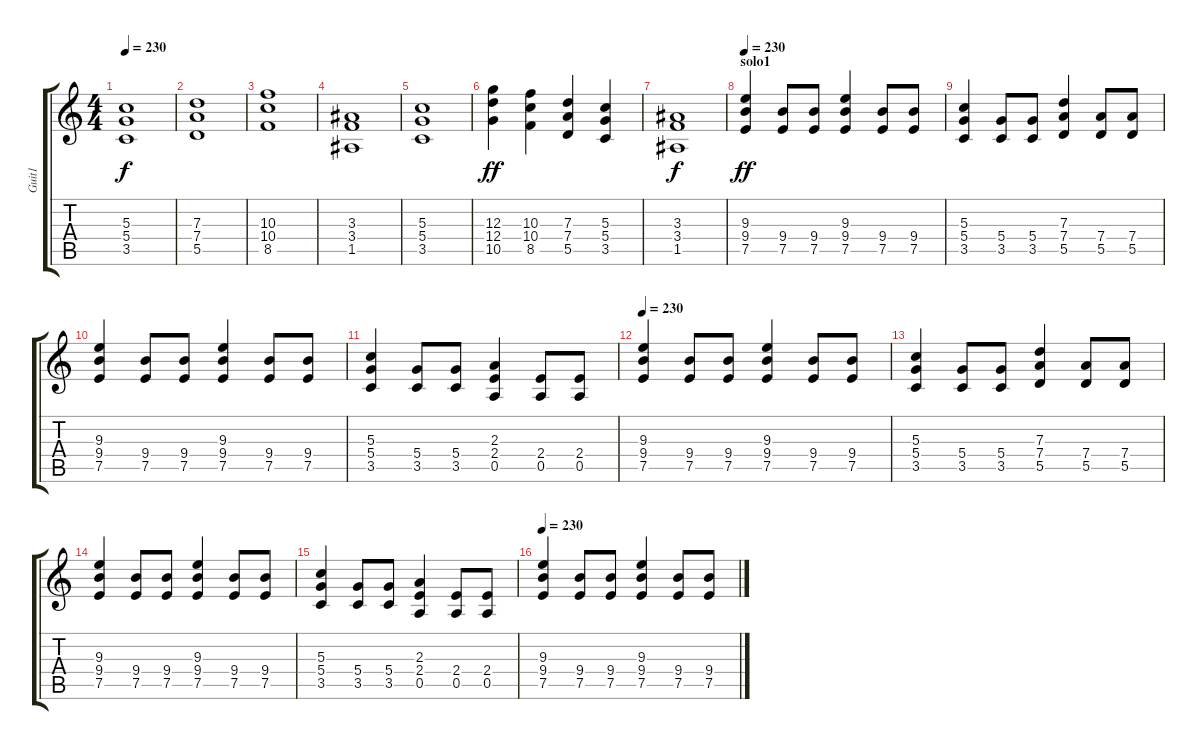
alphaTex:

\track ("Guit1" "Guit1") {instrument electricguitarclean}
\staff {score tabs}
\tuning (E4 B3 G3 D3 A2 E2) {hide}
\ts (4 4)
\tempo 230
\clef g2
\ks c
(5.3 5.4 3.5).1{dy f} |
(7.3 7.4 5.5).1 |
(10.3 10.4 8.5).1 |
(3.3 3.4 1.5).1 |
(5.3 5.4 3.5).1 |
(12.3 12.4 10.5).4{dy ff} (10.3 10.4 8.5).4 (7.3 7.4 5.5).4 (5.3 5.4 3.5).4 |
(3.3 3.4 1.5).1{dy f} |
\section ("" "solo1")
\tempo 230
(9.3 9.4 7.5).4{dy ff instrument overdrivenguitar} (9.4 7.5).8 (9.4 7.5).8 (9.3 9.4 7.5).4 (9.4 7.5).8 (9.4 7.5).8 |
(5.3 5.4 3.5).4 (5.4 3.5).8 (5.4 3.5).8 (7.3 7.4 5.5).4 (7.4 5.5).8 (7.4 5.5).8 |
(9.3 9.4 7.5).4 (9.4 7.5).8 (9.4 7.5).8 (9.3 9.4 7.5).4 (9.4 7.5).8 (9.4 7.5).8 |
(5.3 5.4 3.5).4 (5.4 3.5).8 (5.4 3.5).8 (2.3 2.4 0.5).4 (2.4 0.5).8 (2.4 0.5).8 |
\tempo 230
(9.3 9.4 7.5).4{instrument overdrivenguitar} (9.4 7.5).8 (9.4 7.5).8 (9.3 9.4 7.5).4 (9.4 7.5).8 (9.4 7.5).8 |
(5.3 5.4 3.5).4 (5.4 3.5).8 (5.4 3.5).8 (7.3 7.4 5.5).4 (7.4 5.5).8 (7.4 5.5).8 |
(9.3 9.4 7.5).4 (9.4 7.5).8 (9.4 7.5).8 (9.3 9.4 7.5).4 (9.4 7.5).8 (9.4 7.5).8 |
(5.3 5.4 3.5).4 (5.4 3.5).8 (5.4 3.5).8 (2.3 2.4 0.5).4 (2.4 0.5).8 (2.4 0.5).8 |
\tempo 230
(9.3 9.4 7.5).4{instrument overdrivenguitar} (9.4 7.5).8 (9.4 7.5).8 (9.3 9.4 7.5).4 (9.4 7.5).8 (9.4 7.5).8
